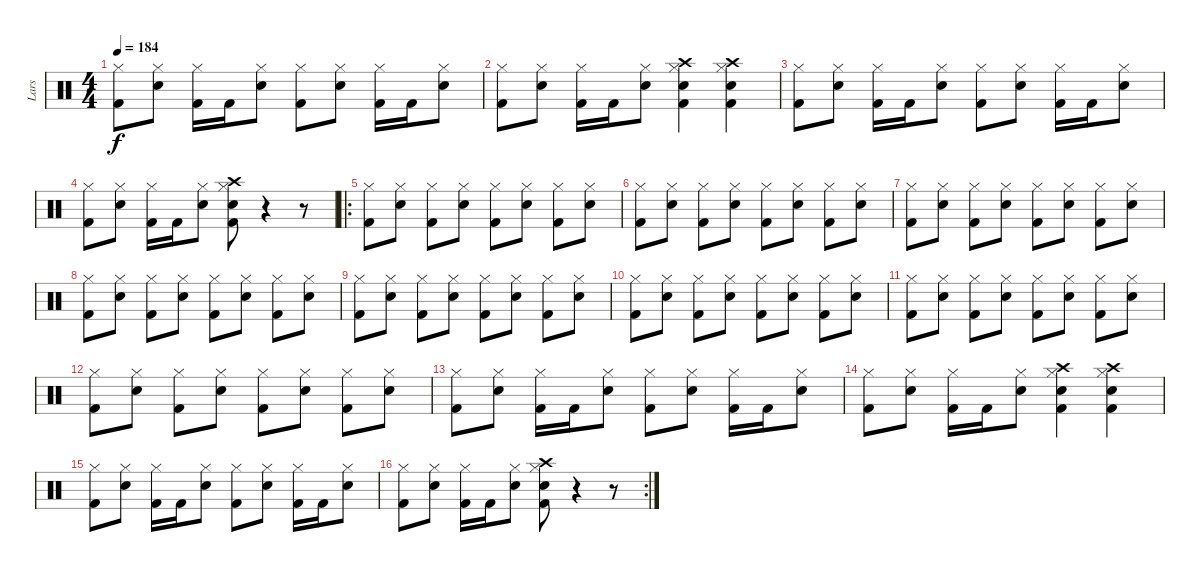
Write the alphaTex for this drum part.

\track ("Lars" "Lars") {instrument percussion}
\staff {score}
\articulation defaults
\ts (4 4)
\tempo 184
\clef neutral
\ks c
("Kick (hit) 2" "Hi-Hat (closed)").8{dy f} ("Snare (hit) 2" "Hi-Hat (closed)").8 ("Kick (hit) 2" "Hi-Hat (closed)").16 "Kick (hit) 2".16 ("Snare (hit) 2" "Hi-Hat (closed)").8 ("Kick (hit) 2" "Hi-Hat (closed)").8 ("Snare (hit) 2" "Hi-Hat (closed)").8 ("Kick (hit) 2" "Hi-Hat (closed)").16 "Kick (hit) 2".16 ("Snare (hit) 2" "Hi-Hat (closed)").8 |
("Kick (hit) 2" "Hi-Hat (closed)").8 ("Snare (hit) 2" "Hi-Hat (closed)").8 ("Kick (hit) 2" "Hi-Hat (closed)").16 "Kick (hit) 2".16 ("Snare (hit) 2" "Hi-Hat (closed)").8 ("Kick (hit) 2" "Snare (hit) 2" "Hi-Hat (closed)" "Crash high (hit)").4 ("Kick (hit) 2" "Snare (hit) 2" "Hi-Hat (closed)" "Crash high (hit)").4 |
("Kick (hit) 2" "Hi-Hat (closed)").8 ("Snare (hit) 2" "Hi-Hat (closed)").8 ("Kick (hit) 2" "Hi-Hat (closed)").16 "Kick (hit) 2".16 ("Snare (hit) 2" "Hi-Hat (closed)").8 ("Kick (hit) 2" "Hi-Hat (closed)").8 ("Snare (hit) 2" "Hi-Hat (closed)").8 ("Kick (hit) 2" "Hi-Hat (closed)").16 "Kick (hit) 2".16 ("Snare (hit) 2" "Hi-Hat (closed)").8 |
("Kick (hit) 2" "Hi-Hat (closed)").8 ("Snare (hit) 2" "Hi-Hat (closed)").8 ("Kick (hit) 2" "Hi-Hat (closed)").16 "Kick (hit) 2".16 ("Snare (hit) 2" "Hi-Hat (closed)").8 ("Kick (hit) 2" "Snare (hit) 2" "Hi-Hat (closed)" "Crash high (hit)").8 r.4 r.8 |
\ro
("Kick (hit) 2" "Hi-Hat (closed)").8 ("Snare (hit) 2" "Hi-Hat (closed)").8 ("Kick (hit) 2" "Hi-Hat (closed)").8 ("Snare (hit) 2" "Hi-Hat (closed)").8 ("Kick (hit) 2" "Hi-Hat (closed)").8 ("Snare (hit) 2" "Hi-Hat (closed)").8 ("Kick (hit) 2" "Hi-Hat (closed)").8 ("Snare (hit) 2" "Hi-Hat (closed)").8 |
("Kick (hit) 2" "Hi-Hat (closed)").8 ("Snare (hit) 2" "Hi-Hat (closed)").8 ("Kick (hit) 2" "Hi-Hat (closed)").8 ("Snare (hit) 2" "Hi-Hat (closed)").8 ("Kick (hit) 2" "Hi-Hat (closed)").8 ("Snare (hit) 2" "Hi-Hat (closed)").8 ("Kick (hit) 2" "Hi-Hat (closed)").8 ("Snare (hit) 2" "Hi-Hat (closed)").8 |
("Kick (hit) 2" "Hi-Hat (closed)").8 ("Snare (hit) 2" "Hi-Hat (closed)").8 ("Kick (hit) 2" "Hi-Hat (closed)").8 ("Snare (hit) 2" "Hi-Hat (closed)").8 ("Kick (hit) 2" "Hi-Hat (closed)").8 ("Snare (hit) 2" "Hi-Hat (closed)").8 ("Kick (hit) 2" "Hi-Hat (closed)").8 ("Snare (hit) 2" "Hi-Hat (closed)").8 |
("Kick (hit) 2" "Hi-Hat (closed)").8 ("Snare (hit) 2" "Hi-Hat (closed)").8 ("Kick (hit) 2" "Hi-Hat (closed)").8 ("Snare (hit) 2" "Hi-Hat (closed)").8 ("Kick (hit) 2" "Hi-Hat (closed)").8 ("Snare (hit) 2" "Hi-Hat (closed)").8 ("Kick (hit) 2" "Hi-Hat (closed)").8 ("Snare (hit) 2" "Hi-Hat (closed)").8 |
("Kick (hit) 2" "Hi-Hat (closed)").8 ("Snare (hit) 2" "Hi-Hat (closed)").8 ("Kick (hit) 2" "Hi-Hat (closed)").8 ("Snare (hit) 2" "Hi-Hat (closed)").8 ("Kick (hit) 2" "Hi-Hat (closed)").8 ("Snare (hit) 2" "Hi-Hat (closed)").8 ("Kick (hit) 2" "Hi-Hat (closed)").8 ("Snare (hit) 2" "Hi-Hat (closed)").8 |
("Kick (hit) 2" "Hi-Hat (closed)").8 ("Snare (hit) 2" "Hi-Hat (closed)").8 ("Kick (hit) 2" "Hi-Hat (closed)").8 ("Snare (hit) 2" "Hi-Hat (closed)").8 ("Kick (hit) 2" "Hi-Hat (closed)").8 ("Snare (hit) 2" "Hi-Hat (closed)").8 ("Kick (hit) 2" "Hi-Hat (closed)").8 ("Snare (hit) 2" "Hi-Hat (closed)").8 |
("Kick (hit) 2" "Hi-Hat (closed)").8 ("Snare (hit) 2" "Hi-Hat (closed)").8 ("Kick (hit) 2" "Hi-Hat (closed)").8 ("Snare (hit) 2" "Hi-Hat (closed)").8 ("Kick (hit) 2" "Hi-Hat (closed)").8 ("Snare (hit) 2" "Hi-Hat (closed)").8 ("Kick (hit) 2" "Hi-Hat (closed)").8 ("Snare (hit) 2" "Hi-Hat (closed)").8 |
("Kick (hit) 2" "Hi-Hat (closed)").8 ("Snare (hit) 2" "Hi-Hat (closed)").8 ("Kick (hit) 2" "Hi-Hat (closed)").8 ("Snare (hit) 2" "Hi-Hat (closed)").8 ("Kick (hit) 2" "Hi-Hat (closed)").8 ("Snare (hit) 2" "Hi-Hat (closed)").8 ("Kick (hit) 2" "Hi-Hat (closed)").8 ("Snare (hit) 2" "Hi-Hat (closed)").8 |
("Kick (hit) 2" "Hi-Hat (closed)").8 ("Snare (hit) 2" "Hi-Hat (closed)").8 ("Kick (hit) 2" "Hi-Hat (closed)").16 "Kick (hit) 2".16 ("Snare (hit) 2" "Hi-Hat (closed)").8 ("Kick (hit) 2" "Hi-Hat (closed)").8 ("Snare (hit) 2" "Hi-Hat (closed)").8 ("Kick (hit) 2" "Hi-Hat (closed)").16 "Kick (hit) 2".16 ("Snare (hit) 2" "Hi-Hat (closed)").8 |
("Kick (hit) 2" "Hi-Hat (closed)").8 ("Snare (hit) 2" "Hi-Hat (closed)").8 ("Kick (hit) 2" "Hi-Hat (closed)").16 "Kick (hit) 2".16 ("Snare (hit) 2" "Hi-Hat (closed)").8 ("Kick (hit) 2" "Snare (hit) 2" "Hi-Hat (closed)" "Crash high (hit)").4 ("Kick (hit) 2" "Snare (hit) 2" "Hi-Hat (closed)" "Crash high (hit)").4 |
("Kick (hit) 2" "Hi-Hat (closed)").8 ("Snare (hit) 2" "Hi-Hat (closed)").8 ("Kick (hit) 2" "Hi-Hat (closed)").16 "Kick (hit) 2".16 ("Snare (hit) 2" "Hi-Hat (closed)").8 ("Kick (hit) 2" "Hi-Hat (closed)").8 ("Snare (hit) 2" "Hi-Hat (closed)").8 ("Kick (hit) 2" "Hi-Hat (closed)").16 "Kick (hit) 2".16 ("Snare (hit) 2" "Hi-Hat (closed)").8 |
\rc 2
("Kick (hit) 2" "Hi-Hat (closed)").8 ("Snare (hit) 2" "Hi-Hat (closed)").8 ("Kick (hit) 2" "Hi-Hat (closed)").16 "Kick (hit) 2".16 ("Snare (hit) 2" "Hi-Hat (closed)").8 ("Kick (hit) 2" "Snare (hit) 2" "Hi-Hat (closed)" "Crash high (hit)").8 r.4 r.8
